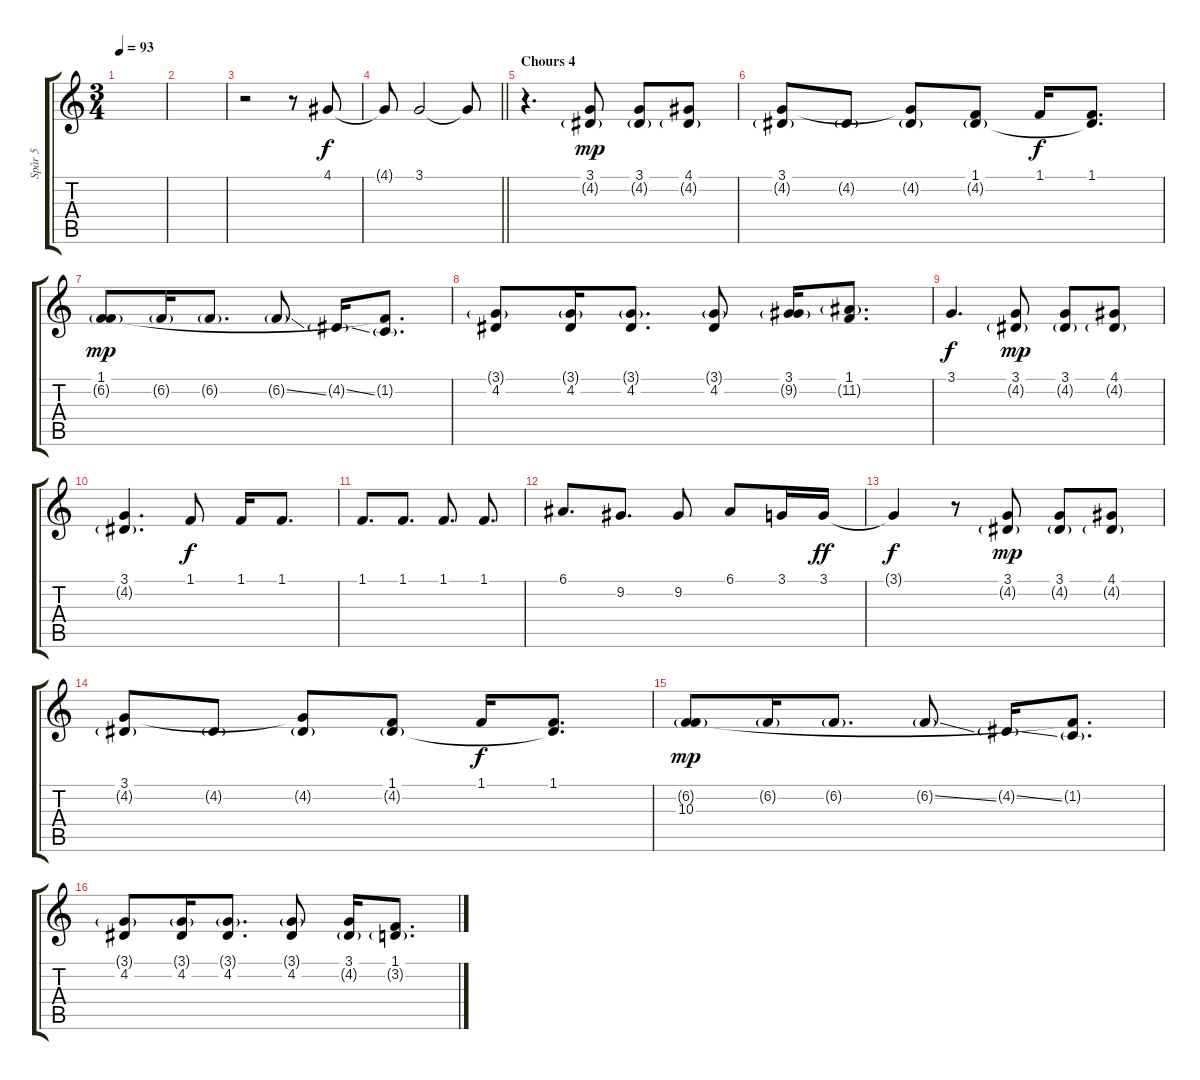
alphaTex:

\track ("Spår 5" "Spår 5") {instrument altosax}
\staff {score tabs}
\tuning (E4 B3 G3 D3 A2 E2) {hide}
\ts (3 4)
\tempo 93
\clef g2
\ks c
|
|
r.2 r.8 4.1.8 |
\barLineRight lightlight
4.1{t}.8 3.1.2 3.1{t}.8 |
\section ("" "Chours 4")
r.4{d} (3.1 4.2{g}).8{dy mp} (3.1 4.2{g}).8 (4.1 4.2{g}).8 |
(3.1 4.2{g}).8 4.2{g}.8 (3.1{t} 4.2{g}).8 (1.1 4.2{g}).8 1.1.16{dy f} (1.1 4.2{t}).8{d} |
(1.1 6.2{g}).8{dy mp} 6.2{g}.16 6.2{g}.8{d} 6.2{ss g}.8 4.2{ss g}.16 (1.1{t} 1.2{g}).8{d} |
(3.1{g} 4.2).8 (3.1{g} 4.2).16 (3.1{g} 4.2).8{d} (3.1{g} 4.2).8 (3.1 9.2{g}).16 (1.1 11.2{g}).8{d} |
3.1.4{d dy f} (3.1 4.2{g}).8{dy mp} (3.1 4.2{g}).8 (4.1 4.2{g}).8 |
(3.1 4.2{g}).4{d} 1.1.8{dy f} 1.1.16 1.1.8{d} |
1.1.8{d} 1.1.8{d} 1.1.8{d} 1.1.8{d} |
6.1.8{d} 9.2.8{d} 9.2.8 6.1.8 3.1.16 3.1.16{dy ff} |
3.1{t}.4{dy f} r.8 (3.1 4.2{g}).8{dy mp} (3.1 4.2{g}).8 (4.1 4.2{g}).8 |
(3.1 4.2{g}).8 4.2{g}.8 (3.1{t} 4.2{g}).8 (1.1 4.2{g}).8 1.1.16{dy f} (1.1 4.2{t}).8{d} |
(6.2{g} 10.3).8{dy mp} 6.2{g}.16 6.2{g}.8{d} 6.2{ss g}.8 4.2{ss g}.16 (1.2{g} 10.3{t}).8{d} |
(3.1{g} 4.2).8 (3.1{g} 4.2).16 (3.1{g} 4.2).8{d} (3.1{g} 4.2).8 (3.1 4.2{g}).16 (1.1 3.2{g}).8{d}
